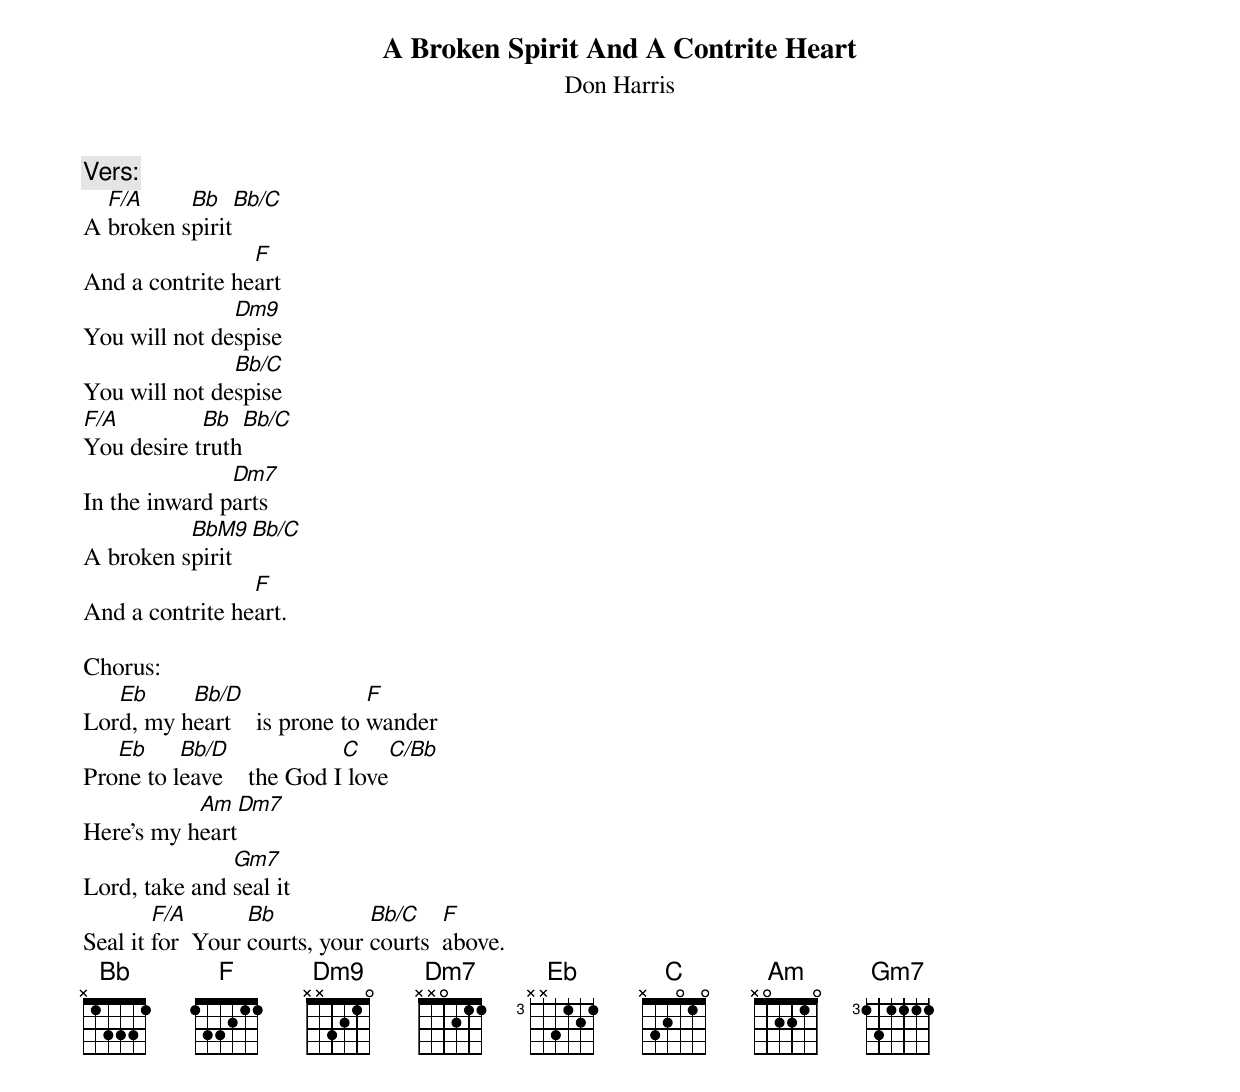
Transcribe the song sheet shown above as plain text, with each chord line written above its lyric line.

A Broken Spirit And A Contrite Heart
Don Harris

Vers:
  F/A     Bb   Bb/C
A broken spirit
                 F
And a contrite heart
               Dm9
You will not despise
               Bb/C
You will not despise
F/A         Bb   Bb/C
You desire truth
               Dm7
In the inward parts
          BbM9   Bb/C
A broken spirit
                 F
And a contrite heart.

Chorus:
   Eb     Bb/D                F
Lord, my heart    is prone to wander
   Eb     Bb/D             C    C/Bb
Prone to leave    the God I love
           Am   Dm7
Here's my heart
               Gm7
Lord, take and seal it
        F/A       Bb           Bb/C    F
Seal it for  Your courts, your courts  above.
